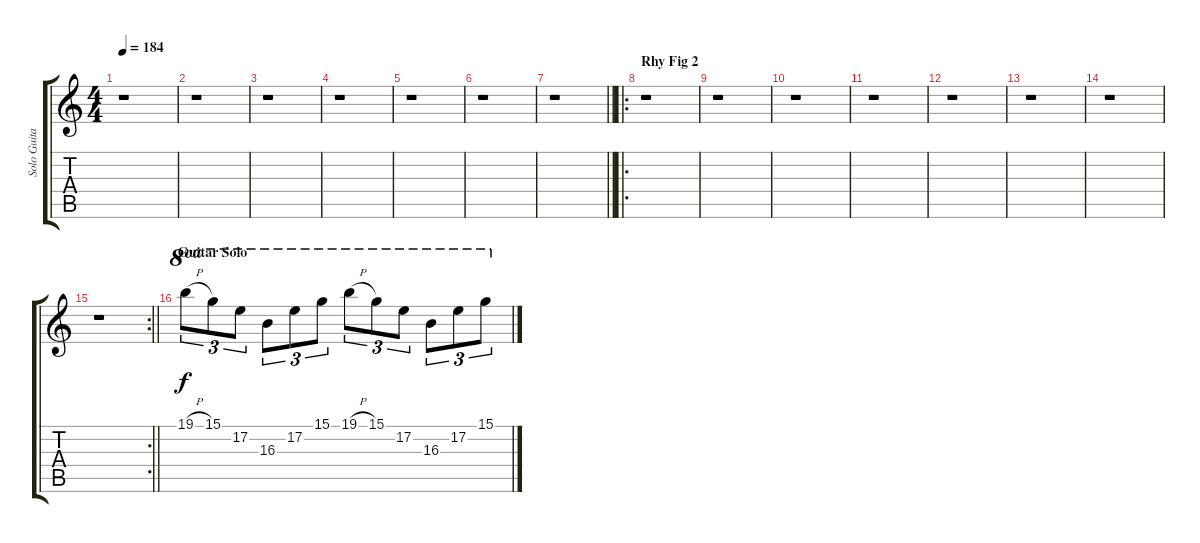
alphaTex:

\track ("Solo Guitar" "Solo Guita") {instrument distortionguitar}
\staff {score tabs}
\tuning (E4 B3 G3 D3 A2 E2) {hide}
\ts (4 4)
\tempo 184
\clef g2
\ks c
r.1{dy f} |
r.1 |
r.1 |
r.1 |
r.1 |
r.1 |
\barLineRight lightlight
r.1 |
\ro
\section ("" "Rhy Fig 2")
r.1 |
r.1 |
r.1 |
r.1 |
r.1 |
r.1 |
r.1 |
\rc 2
\barLineRight lightlight
r.1 |
\section ("" "Guitar Solo")
19.1{h}.8{tu (3 2) ot 8va} 15.1.8{tu (3 2) ot 8va} 17.2.8{tu (3 2) ot 8va} 16.3.8{tu (3 2) ot 8va} 17.2.8{tu (3 2) ot 8va} 15.1.8{tu (3 2) ot 8va} 19.1{h}.8{tu (3 2) ot 8va} 15.1.8{tu (3 2) ot 8va} 17.2.8{tu (3 2) ot 8va} 16.3.8{tu (3 2) ot 8va} 17.2.8{tu (3 2) ot 8va} 15.1.8{tu (3 2) ot 8va}
